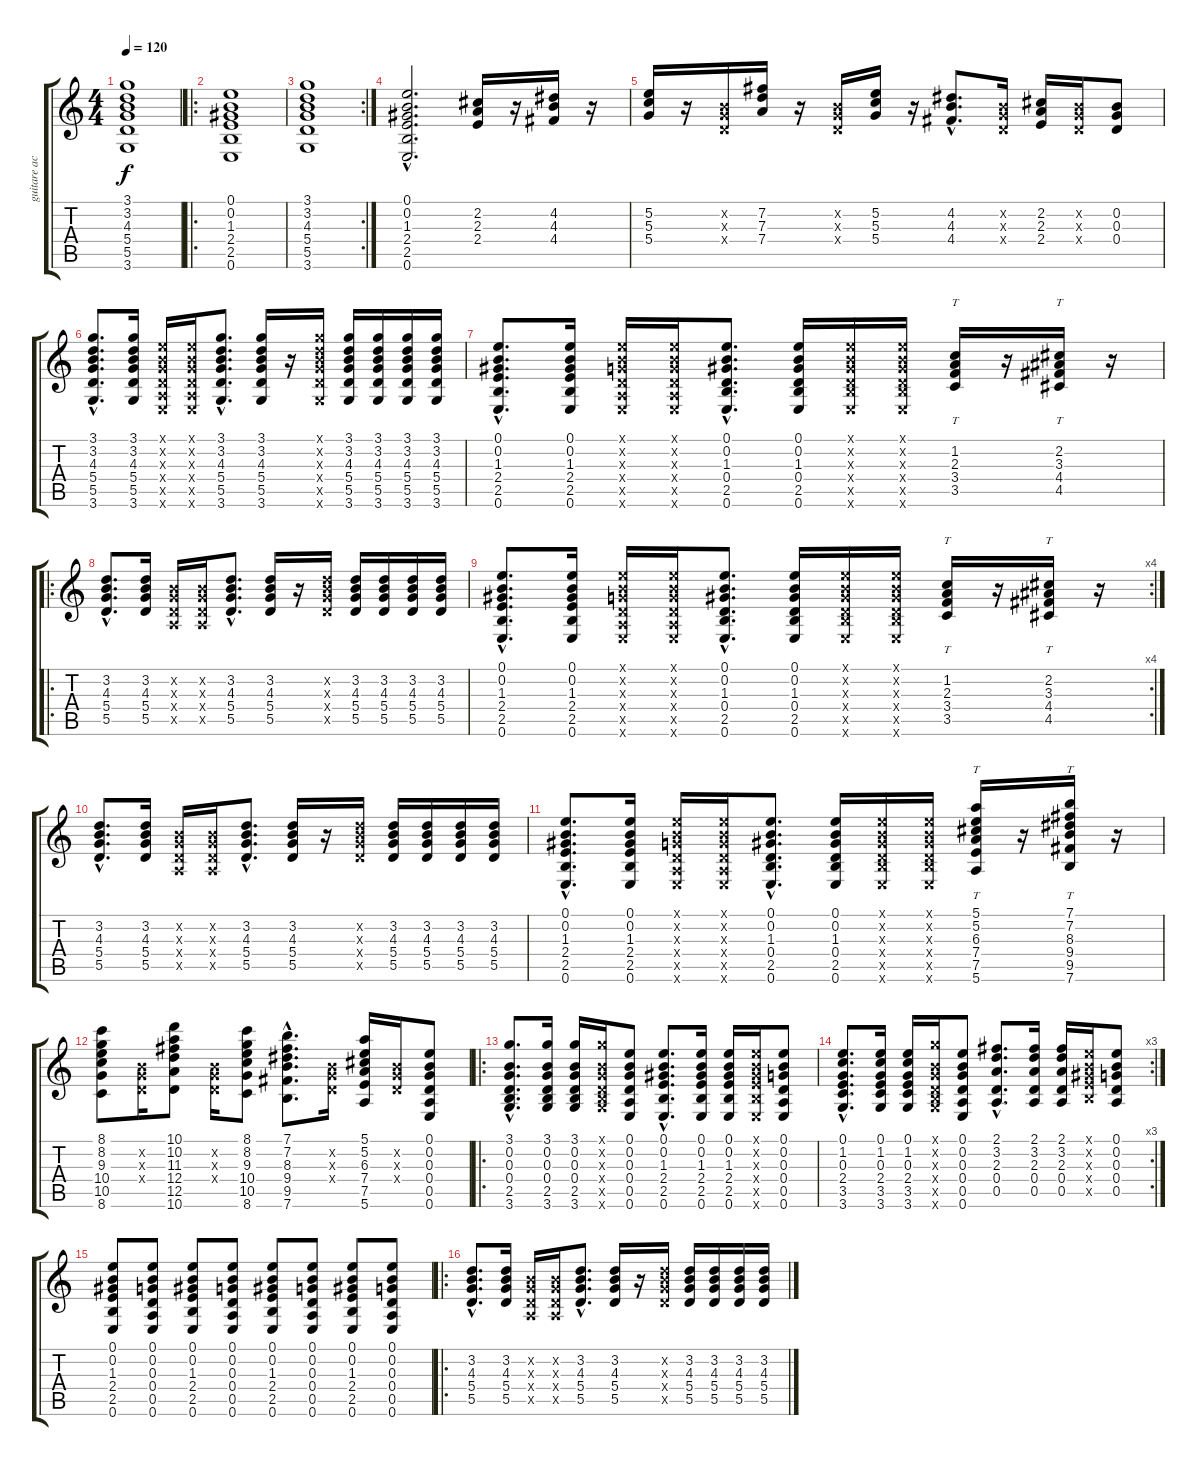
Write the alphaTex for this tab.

\track ("guitare acoustique" "guitare ac") {instrument acousticguitarnylon}
\staff {score tabs}
\tuning (E4 B3 G3 D3 A2 E2) {hide}
\ts (4 4)
\tempo 120
\clef g2
\ks c
(3.1 3.2 4.3 5.4 5.5 3.6).1{dy f instrument acousticguitarnylon} |
\ro
(0.1 0.2 1.3 2.4 2.5 0.6).1 |
\rc 2
(3.1 3.2 4.3 5.4 5.5 3.6).1 |
(0.1{hac} 0.2{hac} 1.3{hac} 2.4{hac} 2.5{hac} 0.6{hac}).2{d} (2.2 2.3 2.4).16 r.16 (4.2 4.3 4.4).16 r.16 |
(5.2 5.3 5.4).16 r.16 (0.2{x} 0.3{x} 0.4{x}).16 (7.2 7.3 7.4).16 r.16 (0.2{x} 0.3{x} 0.4{x}).16 (5.2 5.3 5.4).16 r.16 (4.2{hac} 4.3{hac} 4.4{hac}).8{d} (0.2{x} 0.3{x} 0.4{x}).16 (2.2 2.3 2.4).16 (0.2{x} 0.3{x} 0.4{x}).16 (0.2 0.3 0.4).8 |
(3.1{hac} 3.2{hac} 4.3{hac} 5.4{hac} 5.5{hac} 3.6{hac}).8{d} (3.1 3.2 4.3 5.4 5.5 3.6).16 (0.1{x} 0.2{x} 0.3{x} 0.4{x} 0.5{x} 0.6{x}).16 (0.1{x} 0.2{x} 0.3{x} 0.4{x} 0.5{x} 0.6{x}).16 (3.1{hac} 3.2{hac} 4.3{hac} 5.4{hac} 5.5{hac} 3.6{hac}).8{d} (3.1 3.2 4.3 5.4 5.5 3.6).16 r.16 (3.1{x} 3.2{x} 4.3{x} 5.4{x} 5.5{x} 3.6{x}).16 (3.1 3.2 4.3 5.4 5.5 3.6).16 (3.1 3.2 4.3 5.4 5.5 3.6).16 (3.1 3.2 4.3 5.4 5.5 3.6).16 (3.1 3.2 4.3 5.4 5.5 3.6).16 |
(0.1{hac} 0.2{hac} 1.3{hac} 2.4{hac} 2.5{hac} 0.6{hac}).8{d} (0.1 0.2 1.3 2.4 2.5 0.6).16 (0.1{x} 0.2{x} 0.3{x} 0.4{x} 0.5{x} 0.6{x}).16 (0.1{x} 0.2{x} 0.3{x} 0.4{x} 0.5{x} 0.6{x}).16 (0.1{hac} 0.2{hac} 1.3{hac} 0.4{hac} 2.5{hac} 0.6{hac}).8{d} (0.1 0.2 1.3 0.4 2.5 0.6).16 (0.1{x} 0.2{x} 1.3{x} 0.4{x} 2.5{x} 0.6{x}).16 (0.1{x} 0.2{x} 1.3{x} 0.4{x} 2.5{x} 0.6{x}).16 (1.2 2.3 3.4 3.5).16{tt} r.16 (2.2 3.3 4.4 4.5).16{tt} r.16 |
\ro
(3.2{hac} 4.3{hac} 5.4{hac} 5.5{hac}).8{d} (3.2 4.3 5.4 5.5).16 (0.2{x} 0.3{x} 0.4{x} 0.5{x}).16 (0.2{x} 0.3{x} 0.4{x} 0.5{x}).16 (3.2{hac} 4.3{hac} 5.4{hac} 5.5{hac}).8{d} (3.2 4.3 5.4 5.5).16 r.16 (3.2{x} 4.3{x} 5.4{x} 5.5{x}).16 (3.2 4.3 5.4 5.5).16 (3.2 4.3 5.4 5.5).16 (3.2 4.3 5.4 5.5).16 (3.2 4.3 5.4 5.5).16 |
\rc 4
(0.1{hac} 0.2{hac} 1.3{hac} 2.4{hac} 2.5{hac} 0.6{hac}).8{d} (0.1 0.2 1.3 2.4 2.5 0.6).16 (0.1{x} 0.2{x} 0.3{x} 0.4{x} 0.5{x} 0.6{x}).16 (0.1{x} 0.2{x} 0.3{x} 0.4{x} 0.5{x} 0.6{x}).16 (0.1{hac} 0.2{hac} 1.3{hac} 0.4{hac} 2.5{hac} 0.6{hac}).8{d} (0.1 0.2 1.3 0.4 2.5 0.6).16 (0.1{x} 0.2{x} 1.3{x} 0.4{x} 2.5{x} 0.6{x}).16 (0.1{x} 0.2{x} 1.3{x} 0.4{x} 2.5{x} 0.6{x}).16 (1.2 2.3 3.4 3.5).16{tt} r.16 (2.2 3.3 4.4 4.5).16{tt} r.16 |
(3.2{hac} 4.3{hac} 5.4{hac} 5.5{hac}).8{d} (3.2 4.3 5.4 5.5).16 (0.2{x} 0.3{x} 0.4{x} 0.5{x}).16 (0.2{x} 0.3{x} 0.4{x} 0.5{x}).16 (3.2{hac} 4.3{hac} 5.4{hac} 5.5{hac}).8{d} (3.2 4.3 5.4 5.5).16 r.16 (3.2{x} 4.3{x} 5.4{x} 5.5{x}).16 (3.2 4.3 5.4 5.5).16 (3.2 4.3 5.4 5.5).16 (3.2 4.3 5.4 5.5).16 (3.2 4.3 5.4 5.5).16 |
(0.1{hac} 0.2{hac} 1.3{hac} 2.4{hac} 2.5{hac} 0.6{hac}).8{d} (0.1 0.2 1.3 2.4 2.5 0.6).16 (0.1{x} 0.2{x} 0.3{x} 0.4{x} 0.5{x} 0.6{x}).16 (0.1{x} 0.2{x} 0.3{x} 0.4{x} 0.5{x} 0.6{x}).16 (0.1{hac} 0.2{hac} 1.3{hac} 0.4{hac} 2.5{hac} 0.6{hac}).8{d} (0.1 0.2 1.3 0.4 2.5 0.6).16 (0.1{x} 0.2{x} 1.3{x} 0.4{x} 2.5{x} 0.6{x}).16 (0.1{x} 0.2{x} 1.3{x} 0.4{x} 2.5{x} 0.6{x}).16 (5.1 5.2 6.3 7.4 7.5 5.6).16{tt} r.16 (7.1 7.2 8.3 9.4 9.5 7.6).16{tt} r.16 |
(8.1 8.2 9.3 10.4 10.5 8.6).8 (0.2{x} 0.3{x} 0.4{x}).16 (10.1 10.2 11.3 12.4 12.5 10.6).8 (0.2{x} 0.3{x} 0.4{x}).16 (8.1 8.2 9.3 10.4 10.5 8.6).8 (7.1{hac} 7.2{hac} 8.3{hac} 9.4{hac} 9.5{hac} 7.6{hac}).8{d} (0.2{x} 0.3{x} 0.4{x}).16 (5.1 5.2 6.3 7.4 7.5 5.6).16 (0.2{x} 0.3{x} 0.4{x}).16 (0.1 0.2 0.3 0.4 0.5 0.6).8 |
\ro
(3.1{hac} 0.2{hac} 0.3{hac} 0.4{hac} 2.5{hac} 3.6{hac}).8{d} (3.1 0.2 0.3 0.4 2.5 3.6).16 (3.1 0.2 0.3 0.4 2.5 3.6).16 (3.1{x} 0.2{x} 0.3{x} 0.4{x} 2.5{x} 3.6{x}).16 (0.1 0.2 0.3 0.4 0.5 0.6).8 (0.1{hac} 0.2{hac} 1.3{hac} 2.4{hac} 2.5{hac} 0.6{hac}).8{d} (0.1 0.2 1.3 2.4 2.5 0.6).16 (0.1 0.2 1.3 2.4 2.5 0.6).16 (0.1{x} 0.2{x} 1.3{x} 2.4{x} 2.5{x} 0.6{x}).16 (0.1 0.2 0.3 0.4 0.5 0.6).8 |
\rc 3
(0.1{hac} 1.2{hac} 0.3{hac} 2.4{hac} 3.5{hac} 3.6{hac}).8{d} (0.1 1.2 0.3 2.4 3.5 3.6).16 (0.1 1.2 0.3 2.4 3.5 3.6).16 (3.1{x} 0.2{x} 0.3{x} 0.4{x} 2.5{x} 3.6{x}).16 (0.1 0.2 0.3 0.4 0.5 0.6).8 (2.1{hac} 3.2{hac} 2.3{hac} 0.4{hac} 0.5{hac}).8{d} (2.1 3.2 2.3 0.4 0.5).16 (2.1 3.2 2.3 0.4 0.5).16 (0.1{x} 0.2{x} 1.3{x} 2.4{x} 2.5{x}).16 (0.1 0.2 0.3 0.4 0.5).8 |
(0.1 0.2 1.3 2.4 2.5 0.6).8 (0.1 0.2 0.3 0.4 0.5 0.6).8 (0.1 0.2 1.3 2.4 2.5 0.6).8 (0.1 0.2 0.3 0.4 0.5 0.6).8 (0.1 0.2 1.3 2.4 2.5 0.6).8 (0.1 0.2 0.3 0.4 0.5 0.6).8 (0.1 0.2 1.3 2.4 2.5 0.6).8 (0.1 0.2 0.3 0.4 0.5 0.6).8 |
\ro
(3.2{hac} 4.3{hac} 5.4{hac} 5.5{hac}).8{d} (3.2 4.3 5.4 5.5).16 (0.2{x} 0.3{x} 0.4{x} 0.5{x}).16 (0.2{x} 0.3{x} 0.4{x} 0.5{x}).16 (3.2{hac} 4.3{hac} 5.4{hac} 5.5{hac}).8{d} (3.2 4.3 5.4 5.5).16 r.16 (3.2{x} 4.3{x} 5.4{x} 5.5{x}).16 (3.2 4.3 5.4 5.5).16 (3.2 4.3 5.4 5.5).16 (3.2 4.3 5.4 5.5).16 (3.2 4.3 5.4 5.5).16
